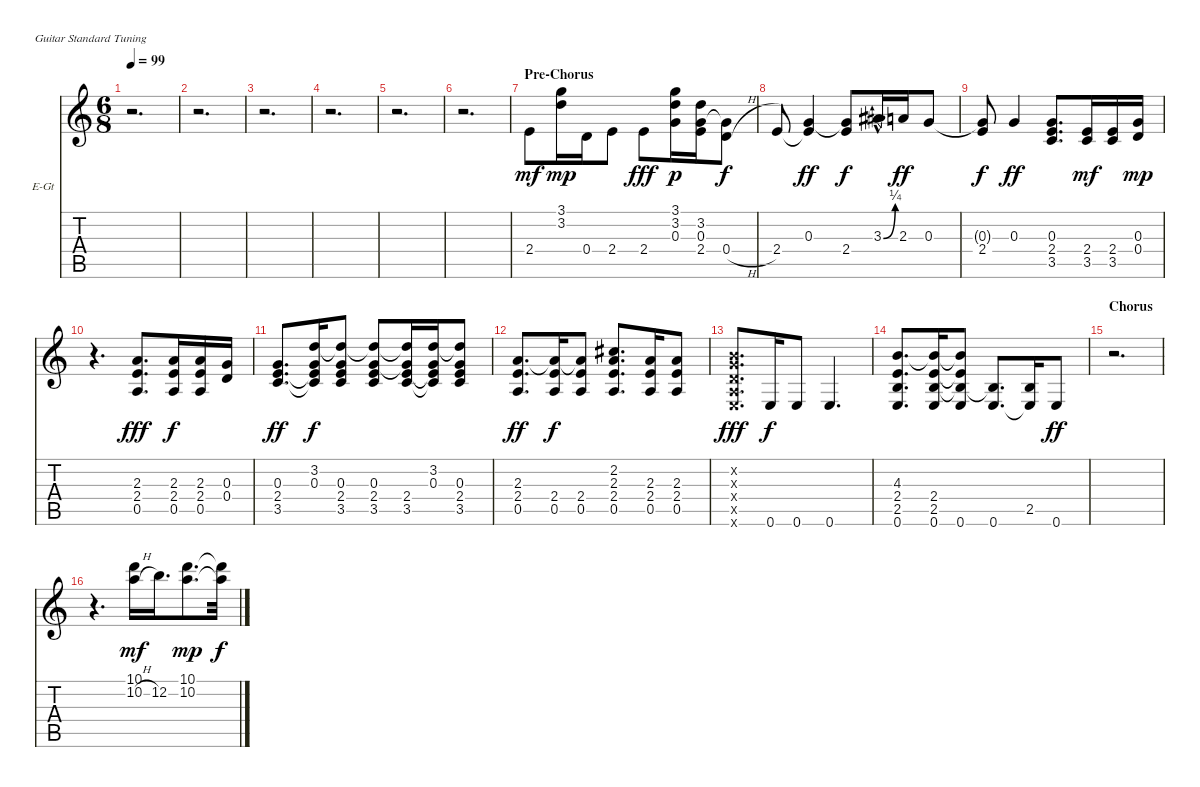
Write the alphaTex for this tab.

\defaultSystemsLayout 4
\bracketExtendMode nobrackets
\firstSystemTrackNameOrientation horizontal
\otherSystemsTrackNameOrientation horizontal
\track ("Mike McCready (Clean)" "E-Gt") {instrument electricguitarclean}
\staff {score tabs}
\tuning (E4 B3 G3 D3 A2 E2)
\ts (6 8)
\tempo 99
\clef g2
\ks c
r.2{d dy f} |
r.2{d} |
r.2{d} |
r.2{d} |
r.2{d} |
r.2{d} |
\section ("" "Pre-Chorus")
2.4.8{dy mf} (3.1 3.2).16{dy mp} 0.4.16 2.4.8 2.4.8{dy fff} (3.1 3.2 0.3).16{dy p} (3.2 0.3 2.4).16 (0.3{t} 0.4{h}).8{dy f} |
2.4.8 (0.3 2.4{t}).4{dy ff} (0.3{t} 2.4).8{dy f} 3.3{be (bend 0 0 60 1) hac}.16 2.3.16{dy ff} 0.3.8 |
(0.3{t} 2.4).8{dy f} 0.3.4{dy ff} (0.3 2.4 3.5).8{d} (2.4 3.5).16{dy mf} (2.4 3.5).16 (0.3 0.4).16{dy mp} |
r.4{d} (2.3 2.4 0.5).8{d dy fff} (2.3 2.4 0.5).16{dy f} (2.3 2.4 0.5).16 (0.3 0.4).16 |
(0.3 2.4 3.5).8{d dy ff} (3.2 0.3 2.4{t} 3.5{t}).16{dy f} (3.2{t} 0.3 2.4 3.5).8 (3.2{t} 0.3 2.4 3.5).8 (3.2{t} 0.3{t} 2.4 3.5).16 (3.2 0.3 2.4{t} 3.5{t}).16 (3.2{t} 0.3 2.4 3.5).8 |
(2.3 2.4 0.5).8{d dy ff} (2.3{t} 2.4 0.5).16{dy f} (2.3{t} 2.4 0.5).8 (2.2 2.3 2.4 0.5).8{d} (2.3 2.4 0.5).16 (2.3 2.4 0.5).8 |
(0.2{x} 0.3{x} 0.4{x} 0.5{x} 0.6{x}).8{d dy fff} 0.6.16{dy f} 0.6.8 0.6.4{d} |
(4.3 2.4 2.5 0.6).8{d} (4.3{t} 2.4 2.5 0.6).16 (4.3{t} 2.4{t} 2.5{t} 0.6).8 (2.5{t} 0.6).8{d} (2.5 0.6{t}).16 0.6.8{dy ff} |
\section ("" "Chorus")
r.2{d} |
r.4{d} (10.1 10.2{h}).16{dy mf} 12.2.16{d} (10.1 10.2).8{d dy mp} (10.1{t} 10.2{t}).32{dy f}
